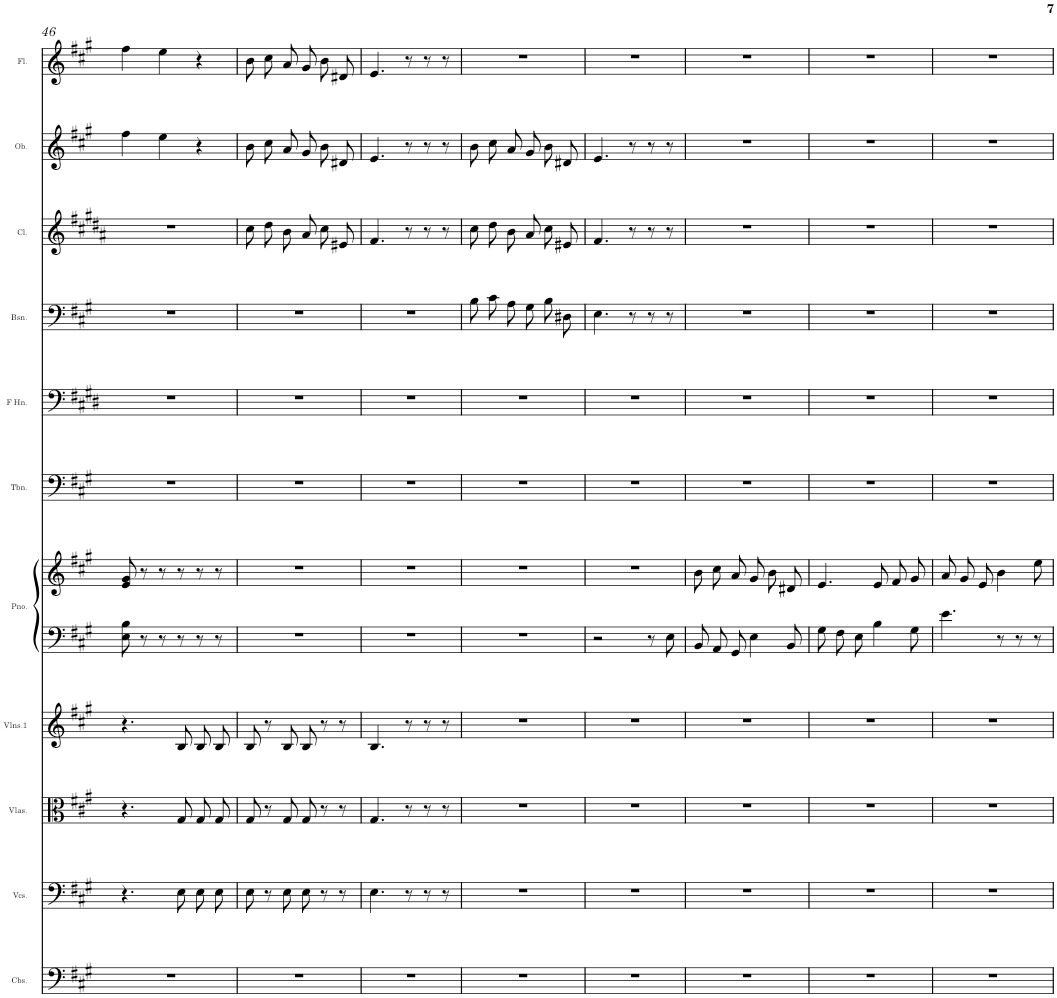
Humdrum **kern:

**kern	**kern	**kern	**kern	**kern	**kern	**kern	**kern	**kern	**kern	**kern	**kern
*part11	*part10	*part9	*part8	*part7	*part7	*part6	*part5	*part4	*part3	*part2	*part1
*staff12	*staff11	*staff10	*staff9	*staff8	*staff7	*staff6	*staff5	*staff4	*staff3	*staff2	*staff1
*I"Contrabass Section	*I"Violoncello Section	*I"Viola Section	*I"Violin Section1	*I"Grand Piano	*	*I"Trombone	*I"French Horn	*I"Bassoon	*I"Clarinet	*I"Oboe	*I"Flute
*I'Cbs.	*I'Vcs.	*I'Vlas.	*I'Vlns.1	*I'Pno.	*	*I'Tbn.	*I'F Hn.	*I'Bsn.	*I'Cl.	*I'Ob.	*I'Fl.
!!LO:PB:g=z
*clefF4	*clefF4	*clefC3	*clefG2	*clefF4	*clefG2	*clefF4	*clefF4	*clefF4	*clefG2	*clefG2	*clefG2
*Trd7c12	*	*	*	*	*	*	*Trd4c7	*	*Trd1c2	*	*
*k[f#c#g#]	*k[f#c#g#]	*k[f#c#g#]	*k[f#c#g#]	*k[f#c#g#]	*k[f#c#g#]	*k[f#c#g#]	*k[f#c#g#d#]	*k[f#c#g#]	*k[f#c#g#d#a#]	*k[f#c#g#]	*k[f#c#g#]
*M6/8	*M6/8	*M6/8	*M6/8	*M6/8	*M6/8	*M6/8	*M6/8	*M6/8	*M6/8	*M6/8	*M6/8
=46	=46	=46	=46	=46	=46	=46	=46	=46	=46	=46	=46
2.r	4.r	4.r	4.r	8E\ 8B\	8e/ 8g#/	2.r	2.r	2.r	2.r	4ff#\	4ff#\
.	.	.	.	8r	8r	.	.	.	.	.	.
.	.	.	.	8r	8r	.	.	.	.	4ee\	4ee\
.	8E\L	8G#/L	8B/L	8r	8r	.	.	.	.	.	.
.	8E\	8G#/	8B/	8r	8r	.	.	.	.	4r	4r
.	8E\J	8G#/J	8B/J	8r	8r	.	.	.	.	.	.
=47	=47	=47	=47	=47	=47	=47	=47	=47	=47	=47	=47
2.r	8E\	8G#/	8B/	2.r	2.r	2.r	2.r	2.r	8cc#\L	8b/L	8b/L
.	8r	8r	8r	.	.	.	.	.	8dd#\	8cc#/	8cc#/
.	8E\	8G#/	8B/	.	.	.	.	.	8b\J	8a/J	8a/J
.	8E\	8G#/	8B/	.	.	.	.	.	8a#/L	8g#/L	8g#/L
.	8r	8r	8r	.	.	.	.	.	8cc#/	8b/	8b/
.	8r	8r	8r	.	.	.	.	.	8e#X/J	8d#X/J	8d#X/J
=48	=48	=48	=48	=48	=48	=48	=48	=48	=48	=48	=48
2.r	4.E\	4.G#/	4.B/	2.r	2.r	2.r	2.r	2.r	4.f#/	4.e/	4.e/
.	8r	8r	8r	.	.	.	.	.	8r	8r	8r
.	8r	8r	8r	.	.	.	.	.	8r	8r	8r
.	8r	8r	8r	.	.	.	.	.	8r	8r	8r
=49	=49	=49	=49	=49	=49	=49	=49	=49	=49	=49	=49
2.r	2.r	2.r	2.r	2.r	2.r	2.r	2.r	8B\L	8cc#\L	8b/L	2.r
.	.	.	.	.	.	.	.	8c#\	8dd#\	8cc#/	.
.	.	.	.	.	.	.	.	8A\J	8b\J	8a/J	.
.	.	.	.	.	.	.	.	8G#\L	8a#/L	8g#/L	.
.	.	.	.	.	.	.	.	8B\	8cc#/	8b/	.
.	.	.	.	.	.	.	.	8D#X\J	8e#X/J	8d#X/J	.
=50	=50	=50	=50	=50	=50	=50	=50	=50	=50	=50	=50
2.r	2.r	2.r	2.r	2r	2.r	2.r	2.r	4.E\	4.f#/	4.e/	2.r
.	.	.	.	.	.	.	.	8r	8r	8r	.
.	.	.	.	8r	.	.	.	8r	8r	8r	.
.	.	.	.	8E\	.	.	.	8r	8r	8r	.
=51	=51	=51	=51	=51	=51	=51	=51	=51	=51	=51	=51
2.r	2.r	2.r	2.r	8BB/L	8b/L	2.r	2.r	2.r	2.r	2.r	2.r
.	.	.	.	8AA/	8cc#/	.	.	.	.	.	.
.	.	.	.	8GG#/J	8a/J	.	.	.	.	.	.
.	.	.	.	4E\	8g#/L	.	.	.	.	.	.
.	.	.	.	.	8b/	.	.	.	.	.	.
.	.	.	.	8BB/	8d#X/J	.	.	.	.	.	.
=52	=52	=52	=52	=52	=52	=52	=52	=52	=52	=52	=52
2.r	2.r	2.r	2.r	8G#\L	4.e/	2.r	2.r	2.r	2.r	2.r	2.r
.	.	.	.	8F#\	.	.	.	.	.	.	.
.	.	.	.	8E\J	.	.	.	.	.	.	.
.	.	.	.	4B\	8e/L	.	.	.	.	.	.
.	.	.	.	.	8f#/	.	.	.	.	.	.
.	.	.	.	8G#\	8g#/J	.	.	.	.	.	.
=53	=53	=53	=53	=53	=53	=53	=53	=53	=53	=53	=53
2.r	2.r	2.r	2.r	4.e\	8a/L	2.r	2.r	2.r	2.r	2.r	2.r
.	.	.	.	.	8g#/	.	.	.	.	.	.
.	.	.	.	.	8e/J	.	.	.	.	.	.
.	.	.	.	8r	4b\	.	.	.	.	.	.
.	.	.	.	8r	.	.	.	.	.	.	.
.	.	.	.	8r	8ee\	.	.	.	.	.	.
=	=	=	=	=	=	=	=	=	=	=	=
*-	*-	*-	*-	*-	*-	*-	*-	*-	*-	*-	*-
